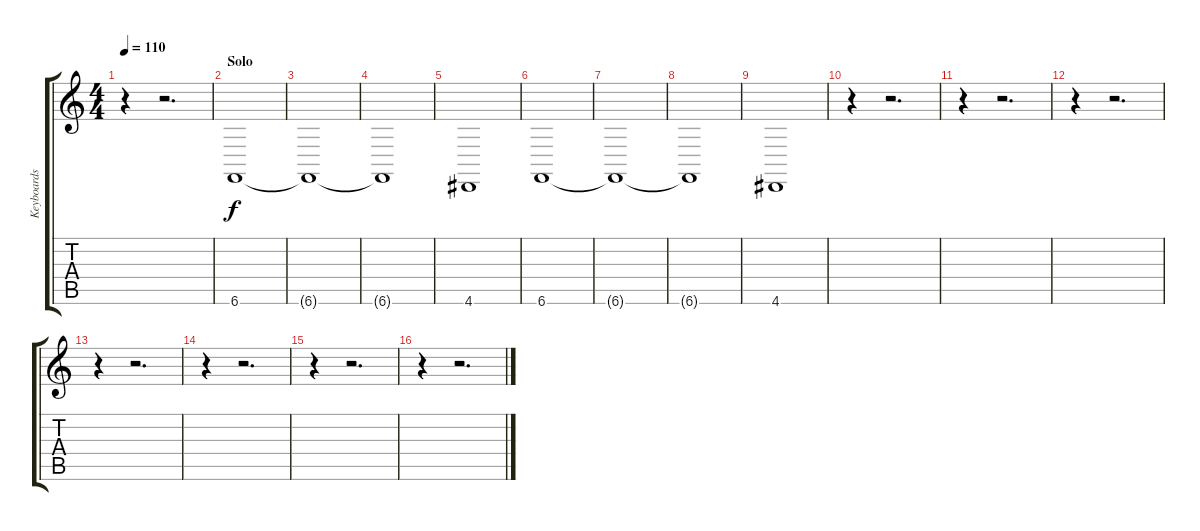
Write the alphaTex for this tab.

\track ("Keyboards" "Keyboards") {instrument stringensemble2}
\staff {score tabs}
\tuning (B3 Gb3 D3 A2 E2 B1) {hide}
\ts (4 4)
\tempo 110
\clef g2
\ks c
r.4{dy f} r.2{d} |
\section ("" "Solo")
6.6.1 |
6.6{t}.1 |
6.6{t}.1 |
4.6.1 |
6.6.1 |
6.6{t}.1 |
6.6{t}.1 |
4.6.1 |
r.4 r.2{d} |
r.4 r.2{d} |
r.4 r.2{d} |
r.4 r.2{d} |
r.4 r.2{d} |
r.4 r.2{d} |
r.4 r.2{d}
